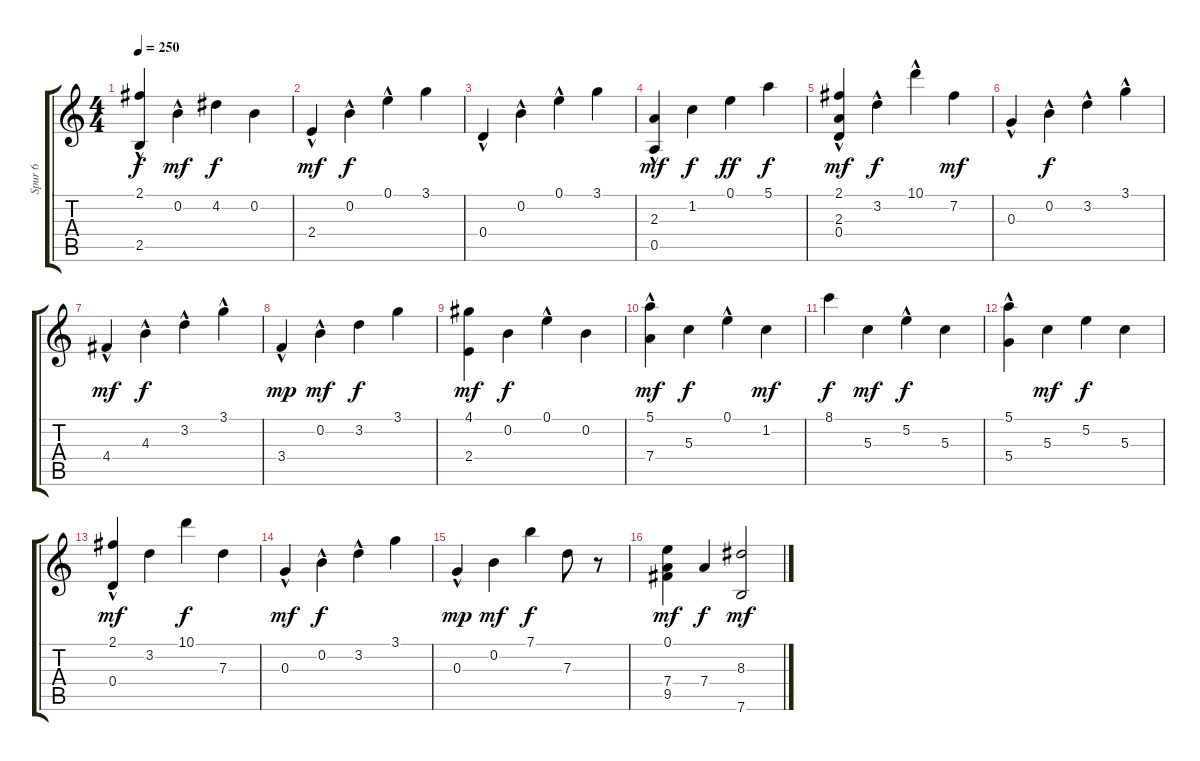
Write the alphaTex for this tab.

\track ("Spur 6" "Spur 6") {instrument acousticguitarsteel}
\staff {score tabs}
\tuning (E4 B3 G3 D3 A2 E2) {hide}
\ts (4 4)
\tempo 250
\clef g2
\ks c
(2.1 2.5{hac}).4{dy f} 0.2{hac}.4{dy mf} 4.2.4{dy f} 0.2.4 |
2.4{hac}.4{dy mf} 0.2{hac}.4{dy f} 0.1{hac}.4 3.1.4 |
0.4{hac}.4 0.2{hac}.4 0.1{hac}.4 3.1.4 |
(2.3{hac} 0.5{hac}).4{dy mf} 1.2.4{dy f} 0.1.4{dy ff} 5.1.4{dy f} |
(2.1 2.3{hac} 0.4).4{dy mf} 3.2{hac}.4{dy f} 10.1{hac}.4 7.2.4{dy mf} |
0.3{hac}.4 0.2{hac}.4{dy f} 3.2{hac}.4 3.1{hac}.4 |
4.4{hac}.4{dy mf} 4.3{hac}.4{dy f} 3.2{hac}.4 3.1{hac}.4 |
3.4{hac}.4{dy mp} 0.2{hac}.4{dy mf} 3.2.4{dy f} 3.1.4 |
(4.1 2.4).4{dy mf} 0.2.4{dy f} 0.1{hac}.4 0.2.4 |
(5.1 7.4{hac}).4{dy mf} 5.3.4{dy f} 0.1{hac}.4 1.2.4{dy mf} |
8.1.4{dy f} 5.3.4{dy mf} 5.2{hac}.4{dy f} 5.3.4 |
(5.1{hac} 5.4).4 5.3.4{dy mf} 5.2.4{dy f} 5.3.4 |
(2.1 0.4{hac}).4{dy mf} 3.2.4 10.1.4{dy f} 7.3.4 |
0.3{hac}.4{dy mf} 0.2{hac}.4{dy f} 3.2{hac}.4 3.1.4 |
0.3{hac}.4{dy mp} 0.2.4{dy mf} 7.1.4{dy f} 7.3.8 r.8 |
(0.1 7.4 9.5).4{dy mf} 7.4.4{dy f} (8.3 7.6).2{dy mf}
